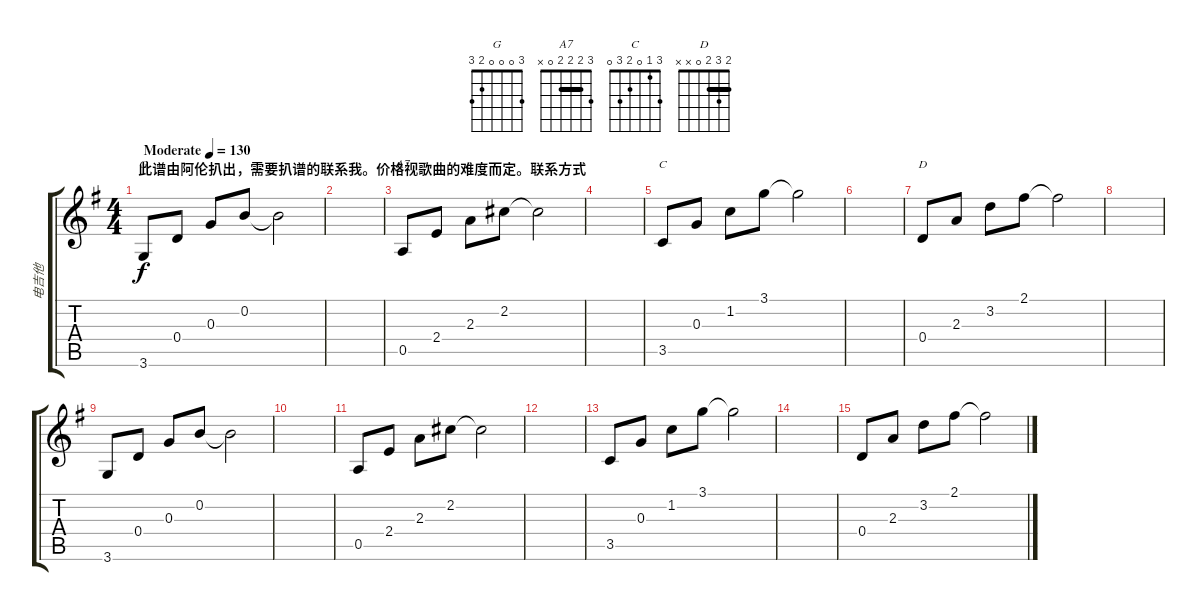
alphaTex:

\track ("电吉他" "电吉他") {instrument overdrivenguitar}
\staff {score tabs}
\tuning (E4 B3 G3 D3 A2 E2) {hide}
\chord ("G" 3 0 0 0 2 3)
\chord ("A7" 3 2 2 2 0 x) {barre 2}
\chord ("C" 3 1 0 2 3 0)
\chord ("D" 2 3 2 0 x x) {barre 2}
\ts (4 4)
\section ("" "此谱由阿伦扒出，需要扒谱的联系我。价格视歌曲的难度而定。联系方式")
\tempo (130 "Moderate")
\clef g2
\ks g
3.6.8{ch "G" dy f instrument overdrivenguitar} 0.4.8 0.3.8 0.2.8 0.2{t}.2 |
|
0.5.8{ch "A7"} 2.4.8 2.3.8 2.2.8 2.2{t}.2 |
|
3.5.8{ch "C"} 0.3.8 1.2.8 3.1.8 3.1{t}.2 |
|
0.4.8{ch "D"} 2.3.8 3.2.8 2.1.8 2.1{t}.2 |
|
3.6.8 0.4.8 0.3.8 0.2.8 0.2{t}.2 |
|
0.5.8 2.4.8 2.3.8 2.2.8 2.2{t}.2 |
|
3.5.8 0.3.8 1.2.8 3.1.8 3.1{t}.2 |
|
0.4.8 2.3.8 3.2.8 2.1.8 2.1{t}.2
